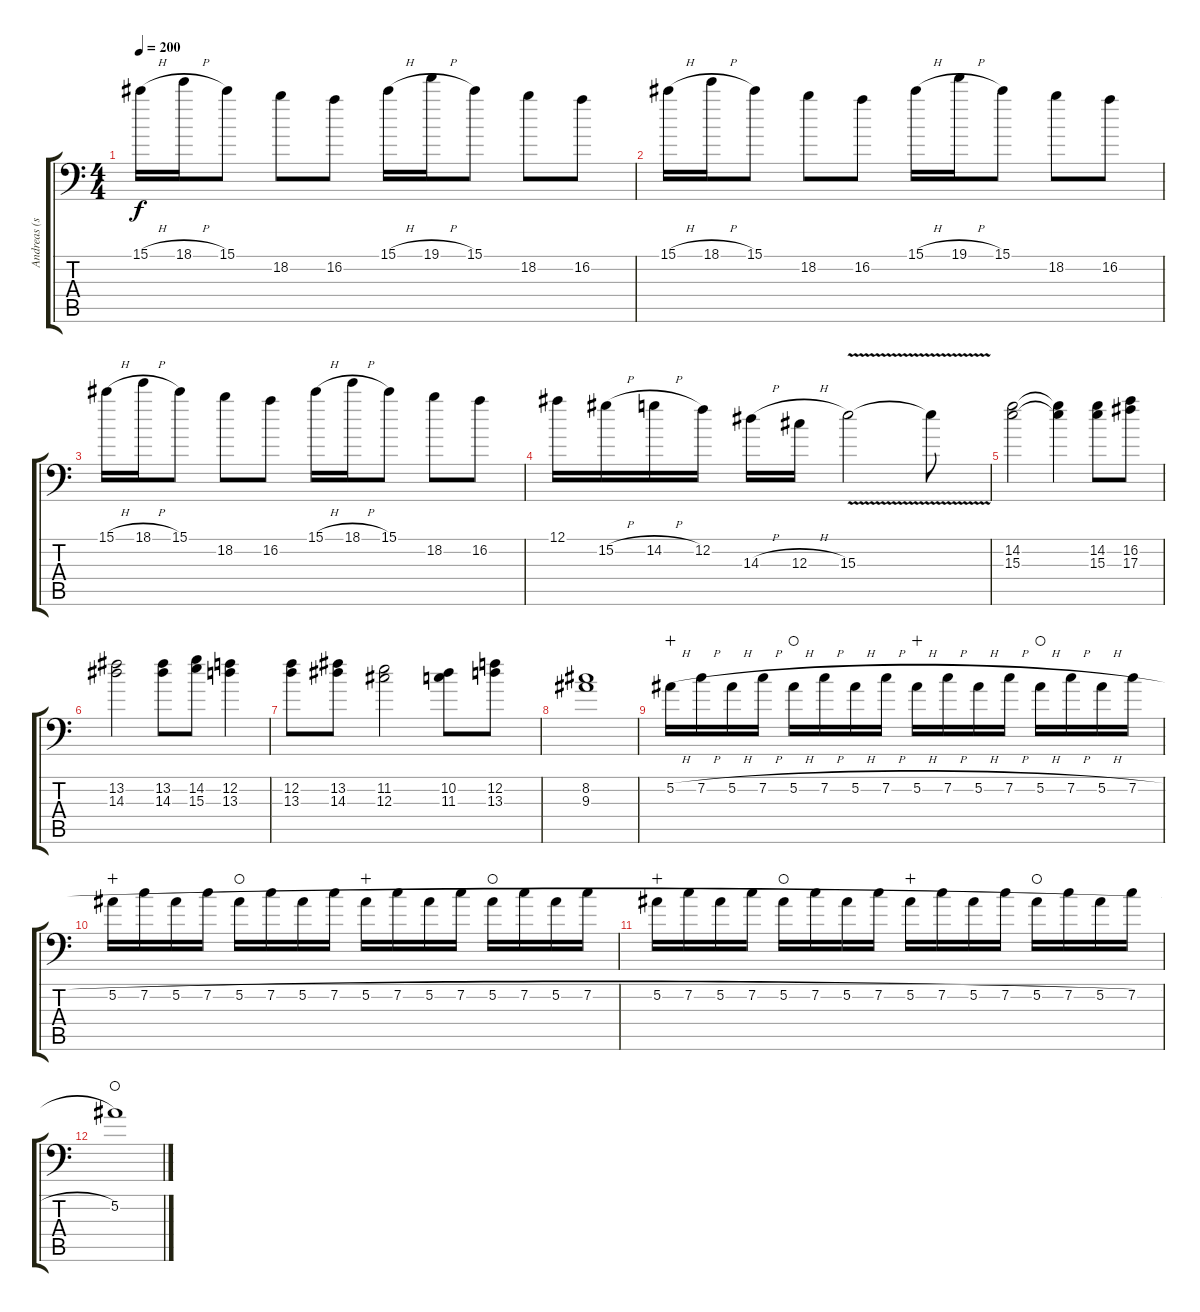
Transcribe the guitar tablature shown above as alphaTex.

\track ("Andreas (solo)" "Andreas (s") {instrument distortionguitar}
\staff {score tabs}
\tuning (Bb3 F3 Db3 Ab2 Eb2 Bb1) {hide}
\ts (4 4)
\tempo 200
\clef f4
\ks c
15.1{h}.16{dy f} 18.1{h}.16 15.1.8 18.2.8 16.2.8 15.1{h}.16 19.1{h}.16 15.1.8 18.2.8 16.2.8 |
15.1{h}.16 18.1{h}.16 15.1.8 18.2.8 16.2.8 15.1{h}.16 19.1{h}.16 15.1.8 18.2.8 16.2.8 |
15.1{h}.16 18.1{h}.16 15.1.8 18.2.8 16.2.8 15.1{h}.16 18.1{h}.16 15.1.8 18.2.8 16.2.8 |
12.1.16 15.2{h}.16 14.2{h}.16 12.2.16 14.3{h}.16 12.3{h}.16 15.3{v}.2 15.3{t}.8 |
(14.2 15.3).2 (14.2{t} 15.3{t}).4 (14.2 15.3).8 (16.2 17.3).8 |
(13.2 14.3).2 (13.2 14.3).8 (14.2 15.3).8 (12.2 13.3).4 |
(12.2 13.3).8 (13.2 14.3).8 (11.2 12.3).2 (10.2 11.3).8 (12.2 13.3).8 |
(8.2 9.3).1 |
5.2{h}.16{wahc} 7.2{h}.16 5.2{h}.16 7.2{h}.16 5.2{h}.16{waho} 7.2{h}.16 5.2{h}.16 7.2{h}.16 5.2{h}.16{wahc} 7.2{h}.16 5.2{h}.16 7.2{h}.16 5.2{h}.16{waho} 7.2{h}.16 5.2{h}.16 7.2{h}.16 |
5.2{h}.16{wahc} 7.2{h}.16 5.2{h}.16 7.2{h}.16 5.2{h}.16{waho} 7.2{h}.16 5.2{h}.16 7.2{h}.16 5.2{h}.16{wahc} 7.2{h}.16 5.2{h}.16 7.2{h}.16 5.2{h}.16{waho} 7.2{h}.16 5.2{h}.16 7.2{h}.16 |
5.2{h}.16{wahc} 7.2{h}.16 5.2{h}.16 7.2{h}.16 5.2{h}.16{waho} 7.2{h}.16 5.2{h}.16 7.2{h}.16 5.2{h}.16{wahc} 7.2{h}.16 5.2{h}.16 7.2{h}.16 5.2{h}.16{waho} 7.2{h}.16 5.2{h}.16 7.2{h}.16 |
5.2.1{waho}
